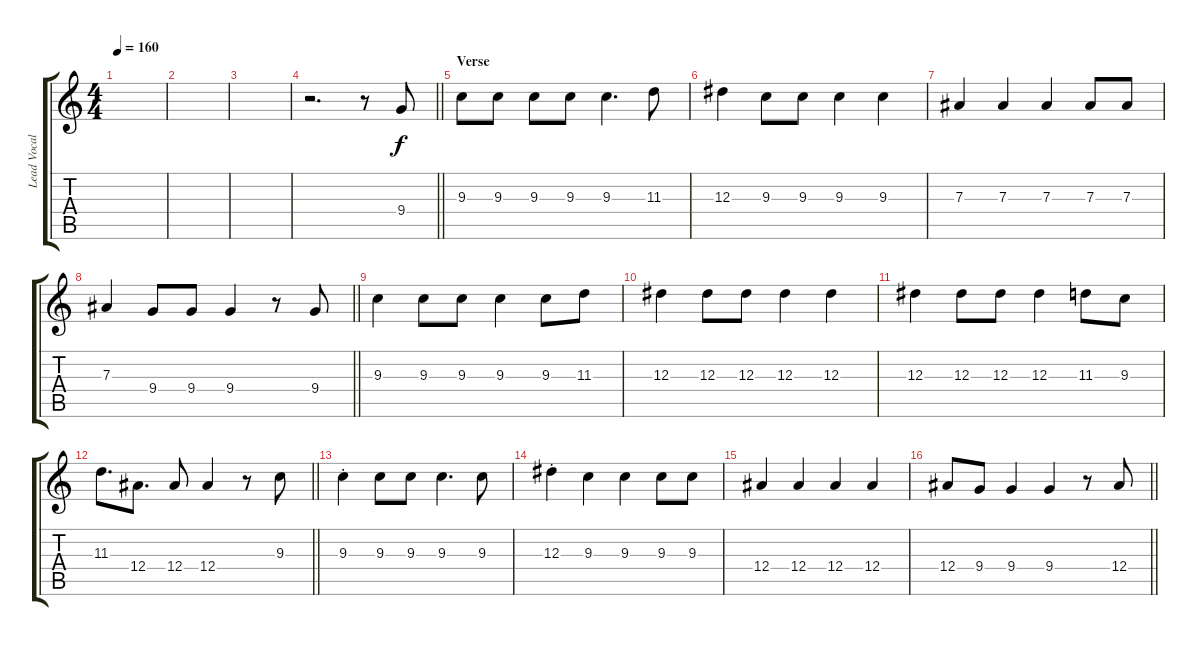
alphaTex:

\track ("Lead Vocals" "Lead Vocal") {instrument electricguitarmuted}
\staff {score tabs}
\tuning (C4 G3 Eb3 Bb2 F2 C2) {hide}
\ts (4 4)
\section ("" "")
\tempo 160
\clef g2
\ks c
|
|
|
\barLineRight lightlight
r.2{d} r.8 9.4.8{dy f} |
\section ("" "Verse")
9.3.8 9.3.8 9.3.8 9.3.8 9.3.4{d} 11.3.8 |
12.3.4 9.3.8 9.3.8 9.3.4 9.3.4 |
7.3.4 7.3.4 7.3.4 7.3.8 7.3.8 |
\barLineRight lightlight
7.3.4 9.4.8 9.4.8 9.4.4 r.8 9.4.8 |
\section ("" "")
9.3.4 9.3.8 9.3.8 9.3.4 9.3.8 11.3.8 |
12.3.4 12.3.8 12.3.8 12.3.4 12.3.4 |
12.3.4 12.3.8 12.3.8 12.3.4 11.3.8 9.3.8 |
\barLineRight lightlight
11.3.8{d} 12.4.8{d} 12.4.8 12.4.4 r.8 9.3.8 |
\section ("" "")
9.3{st}.4 9.3.8 9.3.8 9.3.4{d} 9.3.8 |
12.3{st}.4 9.3.4 9.3.4 9.3.8 9.3.8 |
12.4.4 12.4.4 12.4.4 12.4.4 |
\barLineRight lightlight
12.4.8 9.4.8 9.4.4 9.4.4 r.8 12.4.8
